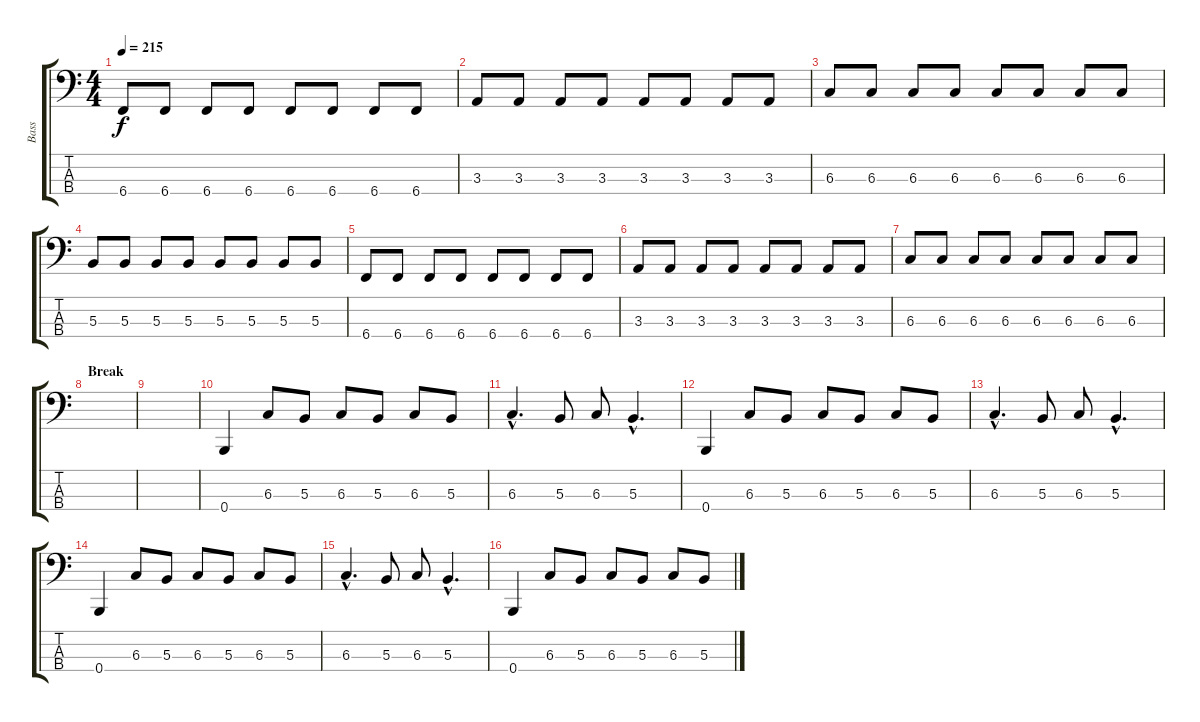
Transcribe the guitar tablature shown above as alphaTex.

\track ("Bass" "Bass") {instrument electricbasspick}
\staff {score tabs}
\tuning (E2 B1 Gb1 B0) {hide}
\ts (4 4)
\tempo 215
\clef f4
\ks c
6.4.8{dy f} 6.4.8 6.4.8 6.4.8 6.4.8 6.4.8 6.4.8 6.4.8 |
3.3.8 3.3.8 3.3.8 3.3.8 3.3.8 3.3.8 3.3.8 3.3.8 |
6.3.8 6.3.8 6.3.8 6.3.8 6.3.8 6.3.8 6.3.8 6.3.8 |
5.3.8 5.3.8 5.3.8 5.3.8 5.3.8 5.3.8 5.3.8 5.3.8 |
6.4.8 6.4.8 6.4.8 6.4.8 6.4.8 6.4.8 6.4.8 6.4.8 |
3.3.8 3.3.8 3.3.8 3.3.8 3.3.8 3.3.8 3.3.8 3.3.8 |
6.3.8 6.3.8 6.3.8 6.3.8 6.3.8 6.3.8 6.3.8 6.3.8 |
\section ("" "Break")
|
|
0.4.4 6.3.8 5.3.8 6.3.8 5.3.8 6.3.8 5.3.8 |
6.3{hac}.4{d} 5.3.8 6.3.8 5.3{hac}.4{d} |
0.4.4 6.3.8 5.3.8 6.3.8 5.3.8 6.3.8 5.3.8 |
6.3{hac}.4{d} 5.3.8 6.3.8 5.3{hac}.4{d} |
0.4.4 6.3.8 5.3.8 6.3.8 5.3.8 6.3.8 5.3.8 |
6.3{hac}.4{d} 5.3.8 6.3.8 5.3{hac}.4{d} |
0.4.4 6.3.8 5.3.8 6.3.8 5.3.8 6.3.8 5.3.8
